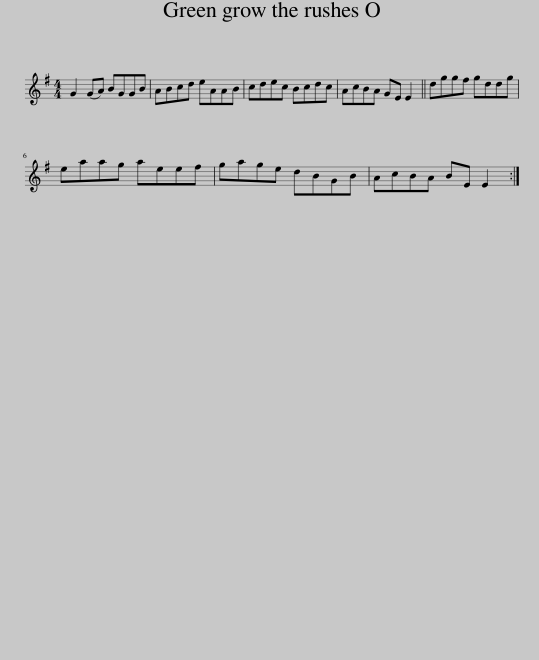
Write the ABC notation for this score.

X:1
L:1/8
M:4/4
I:linebreak $
K:Emin
V:1 treble
V:1
 G2 (GA) BGGB | ABcd eAAB | cdec Bcdc | AcBA GE E2 || dggf gddg |$ %5
 eaag aeef | gage dBGB | AcBA BE E2 :| %8
